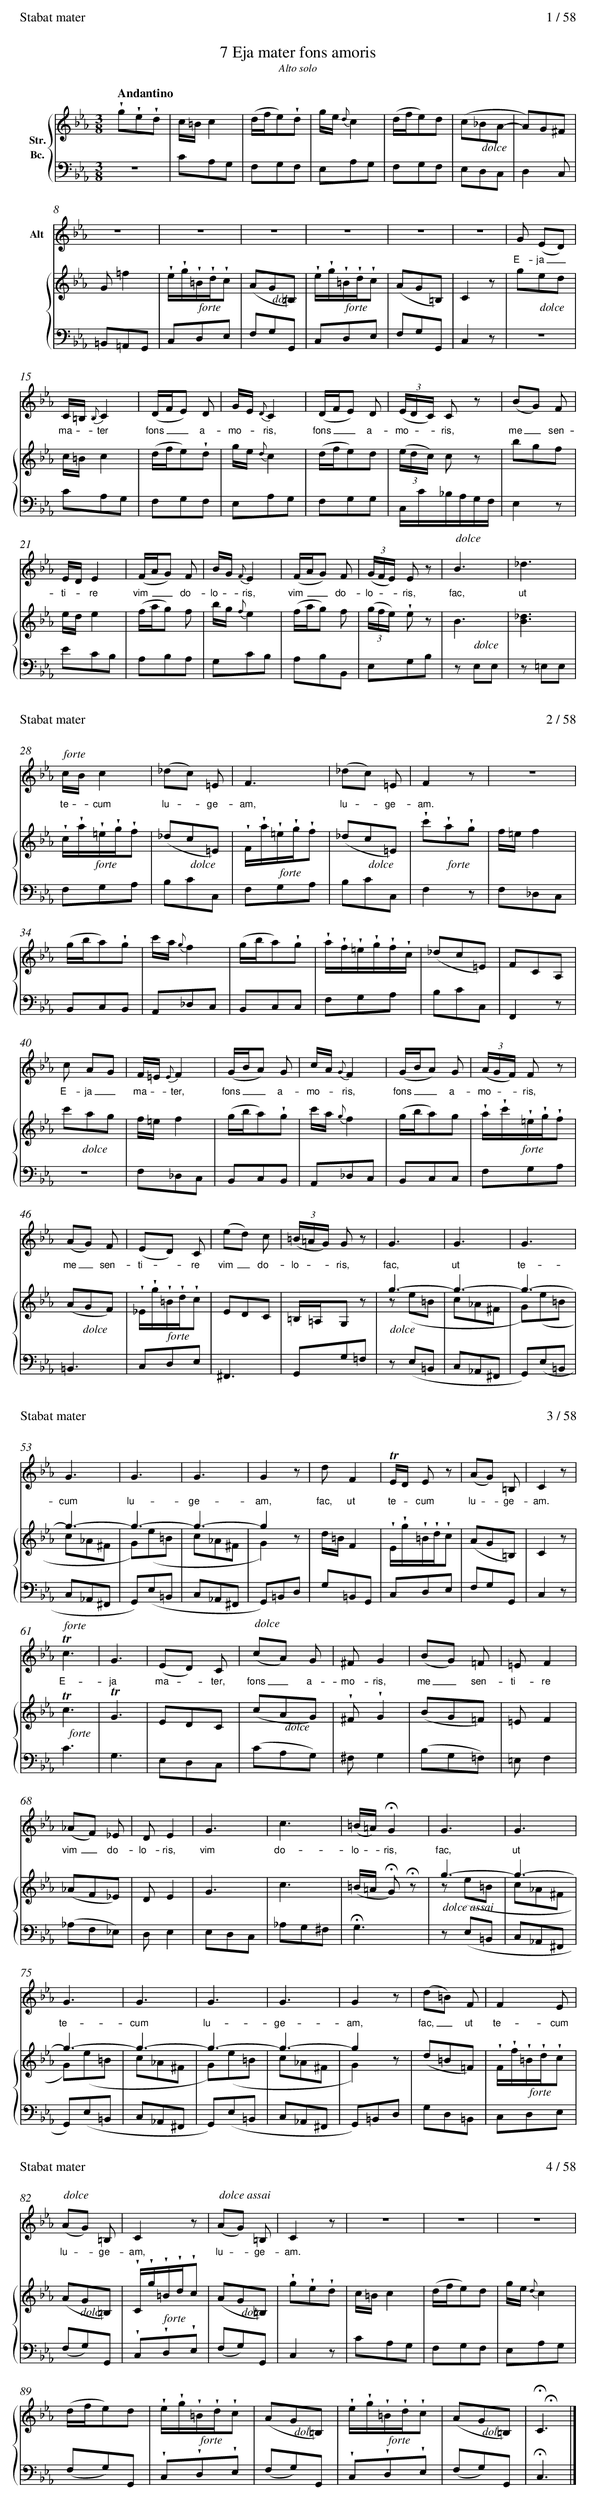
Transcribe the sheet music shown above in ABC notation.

X:1
T:7 Eja mater fons amoris
T:Alto solo
M:3/8
L:1/8
%%staves a | {1 *2 3}
Q:"Andantino" % 1/4=60
K:Cm
V:a name=Alt dyn=up
Q:1/4=60
z3|z3|z3|z3|z3|z3|z3|
V:1 name="Str.\nBc."
wgwewd|c/=B/c2|(d/f/e)wd|g/e/{d}c2|(d/f/e)d|(c_BA-|A)G^F|
V:2
x3|x3|x3|x3|x3|!dolce!x3|x3|
V:3
z3|CA,G,|F,G,F,|E,A,G,|F,G,F,|E,D,C,|D,2C,|
V:a		% M8
z3|z3|z3|z3|z3|z3|G (ED)|
w:E-ja_
V:1
G=f2|we/wg/w=B/wd/wc|(AG=B,)|we/wg/w=B/wd/wc|(AG=B,)|C2z|ged|
V:2
x3|!forte!x3|!dolce!x3|!forte!x3|x3|x3|!dolce!x3|
V:3
=B,,=A,,G,,|C,D,E,|F,G,G,,|C,D,E,|F,G,G,,|C,2z|z3|
V:a		% M15
C/=B,/{B,}C2|(D/F/E) D|G/E/{D}C2|(D/F/E) D|(3(E/D/C/) Cz|(BG) F|
w:ma -ter fons__ a-mo -ris, fons__ a-mo --ris, me_ sen-
V:1
c/=B/c2|(d/f/e)wd|g/e/{d}c2|(d/f/e)d|(3(e/d/c/) cz|bgf|
V:2
x3|x3|x3|x3|x3|x3|
V:3
CA,G,|F,G,F,|E,A,G,|F,G,G,|C,/C/_B,/A,/G,/F,/|E,2z|
V:a		% M21
E/D/E2|(F/A/G) F|B/G/{F}E2|(F/A/G) F|(3(G/F/E/) Ez|!dolce!B3|_d3|
w:ti -re vim__ do-lo -ris, vim__ do-lo --ris, fac, ut
V:1
e/d/e2|(f/a/g) f|b/g/{f}e2|(f/a/g) f|(3(g/f/e/) wez|B3|[B_d]3|
V:2
x3|x3|x3|x3|x3|!dolce!x3|x3|
V:3
ECB,|A,B,A,|G,CB,|A,B,B,,|E,G,B,|zE,E,|z=E,E,|
V:a		% M28
!forte!c/B/c2|(_dc) =E|F3|(_dc) =E|F2z|z3|
w:te -cum lu -ge-am, lu -ge-am.
V:1
wc/wa/w=e/wg/wf|(_dc=E)|wF/wa/w=e/wg/wf|(_dc=E)|wc'wawg|f/=e/f2|
V:2
!forte!x3|!dolce!x3|!forte!x3|!dolce!x3|!forte!x3|x3|
V:3
F,G,A,|B,CC,|F,G,A,|B,CC,|F,2z|F,_D,C,|
V:a		% M34
z3|z3|z3|z3|z3|z3|
V:1
(g/b/a)wg|c'/a/{g}f2|(g/b/a)wg|wa/wf/w=e/wg/wf/wc/|(_dc=E)|FCA,|
V:2
x3|x3|x3|x3|x3|x3|
V:3
B,,C,B,,|A,,_D,C,|B,,C,C,|F,G,A,|B,CC,|F,,2z|
V:a		% M40
c AG|F/=E/{E}F2|(G/B/A) G|c/A/{G}F2|(G/B/A) G|(3(A/G/F/) Fz|
w:E-ja_ ma -ter, fons__ a-mo -ris, fons__ a-mo --ris,
V:1
c'ag|f/=e/f2|(g/b/a)wg|c'/a/{g}f2|(g/b/a)g|wa/wc'/w=e/wg/wf|
V:2
!dolce!x3|x3|x3|x3|x3|!forte!x3|
V:3
z3|F,_D,C,|B,,C,B,,|A,,_D,C,|B,,C,C,|F,G,A,|
V:a		% M46
(AG) F|(ED) C|(ed) c|(3(=B/=A/G/) Gz|G3|G3|G3|
w:me_ sen-ti -re vim_ do-lo --ris, fac, ut te-
V:1
(AGF)|w_E/wg/w=B/wd/wc|EDC|=B,/=A,/G,z|g3-|g3-|g3-|
V:2
!dolce!x3|!forte!x3|x3|x3|!dolce!z(e=B|c_A^F|G)(e=B|
V:3
=B,,3|C,D,E,|^F,,3|G,,G,=F,|z(E,=B,,|C,_A,,^F,,|G,,)(E,=B,,|
V:a		% M53
G3|G3|G3|G2z|dF2|TE/D/ Ez|(AG) =B,|C2z|
w:cum lu-ge-am, fac, ut te -cum lu -ge-am.
V:1
g3-|g3-|g3-|g2z|d/=B/F2|wE/wg/w=B/wd/wc|(AG=B,)|C2z|
V:2
c_A^F|G)(e=B|c_A^F|G2)z|x3|x3|x3|x3|
V:3
C,_A,,^F,,|G,,)(E,=B,,|C,_A,,^F,,|G,,)=B,,D,|G,=B,,G,,|C,D,E,|F,G,G,,|C,2z|
V:a		% M61
!forte!Tc3|G3|(ED) C|(!dolce!cA) G|^FG2|(BG) =F|=EF2|
w:E-ja ma -ter, fons_ a-mo-ris, me_ sen-ti-re
V:1
Tc3|TG3|EDC|(cAG)|w^FwG2|(BG=F)|=EF2|
V:2
!forte!x3|x3|x3|!dolce!x3|x3|x3|x3|
V:3
C3|G,3|E,D,C,|(CA,G,)|^F,G,2|(B,G,=F,)|=E,F,2|
V:a		% M68
(_AF) _E|DE2|G3|c3|(=B/=A/)HG2|G3|G3|
w:vim_ do-lo-ris, vim do-lo -ris, fac, ut
V:1
(_AF_E)|DE2|G3|c3|(=B/=A/ HG)Hz|g3-|g3-|
V:2
x3|x3|x3|x3|x3|!dolcea!z(e=B|c_A^F|
V:3
(_A,F,_E,)|D,E,2|E,D,C,|_A,G,^F,|HG,3|z(E,=B,,|C,_A,,^F,,|
V:a		% M75
G3|G3|G3|G3|G2z|(d=B) F|F2E|
w:te-cum lu-ge-am, fac,_ ut te-cum
V:1
g3-|g3-|g3-|g3-|g2z|(d=B=F)|wF/wf/w=B/wd/wc|
V:2
G)(e=B|c_A^F|G)(e=B|c_A^F|G2)z|x3|!forte!x3|
V:3
G,,)(E,=B,,|C,_A,,^F,,|G,,)(E,=B,,|C,_A,,^F,,|G,,)=B,,D,|G,D,=B,,|C,D,E,|
V:a		% M82
(!dolce!AG) =B,|C2z|(!dolcea!AG) =B,|C2z|z3|z3|z3|
w:lu -ge-am, lu -ge-am.
V:1
(AG=B,)|wC/wg/w=B/wd/wc|(AG=B,)|wgwewd|c/=B/c2|(d/f/e)d|g/e/{d}c2|
V:2
!dolce!x3|!forte!x3|!dolce!x3|x3|x3|x3|x3|
V:3
(F,G,)G,,|wC,wD,wE,|(F,G,)G,,|C,2z|CA,G,|F,G,F,|E,A,G,|
V:a		% M89
z3|z3|z3|z3|z3|Hz3|]
V:1
(d/f/e)d|we/wg/w=B/wd/wc|(AG=B,)|we/wg/w=B/wd/wc|(AG=B,)|HC3|]
V:2
x3|!forte!x3|!dolce!x3|!forte!x3|!dolce!x3|x3|]
V:3
(F,G,)G,,|wC,wD,wE,|(F,G,)G,,|wC,wD,wE,|(F,G,)G,,|HC,3|]
